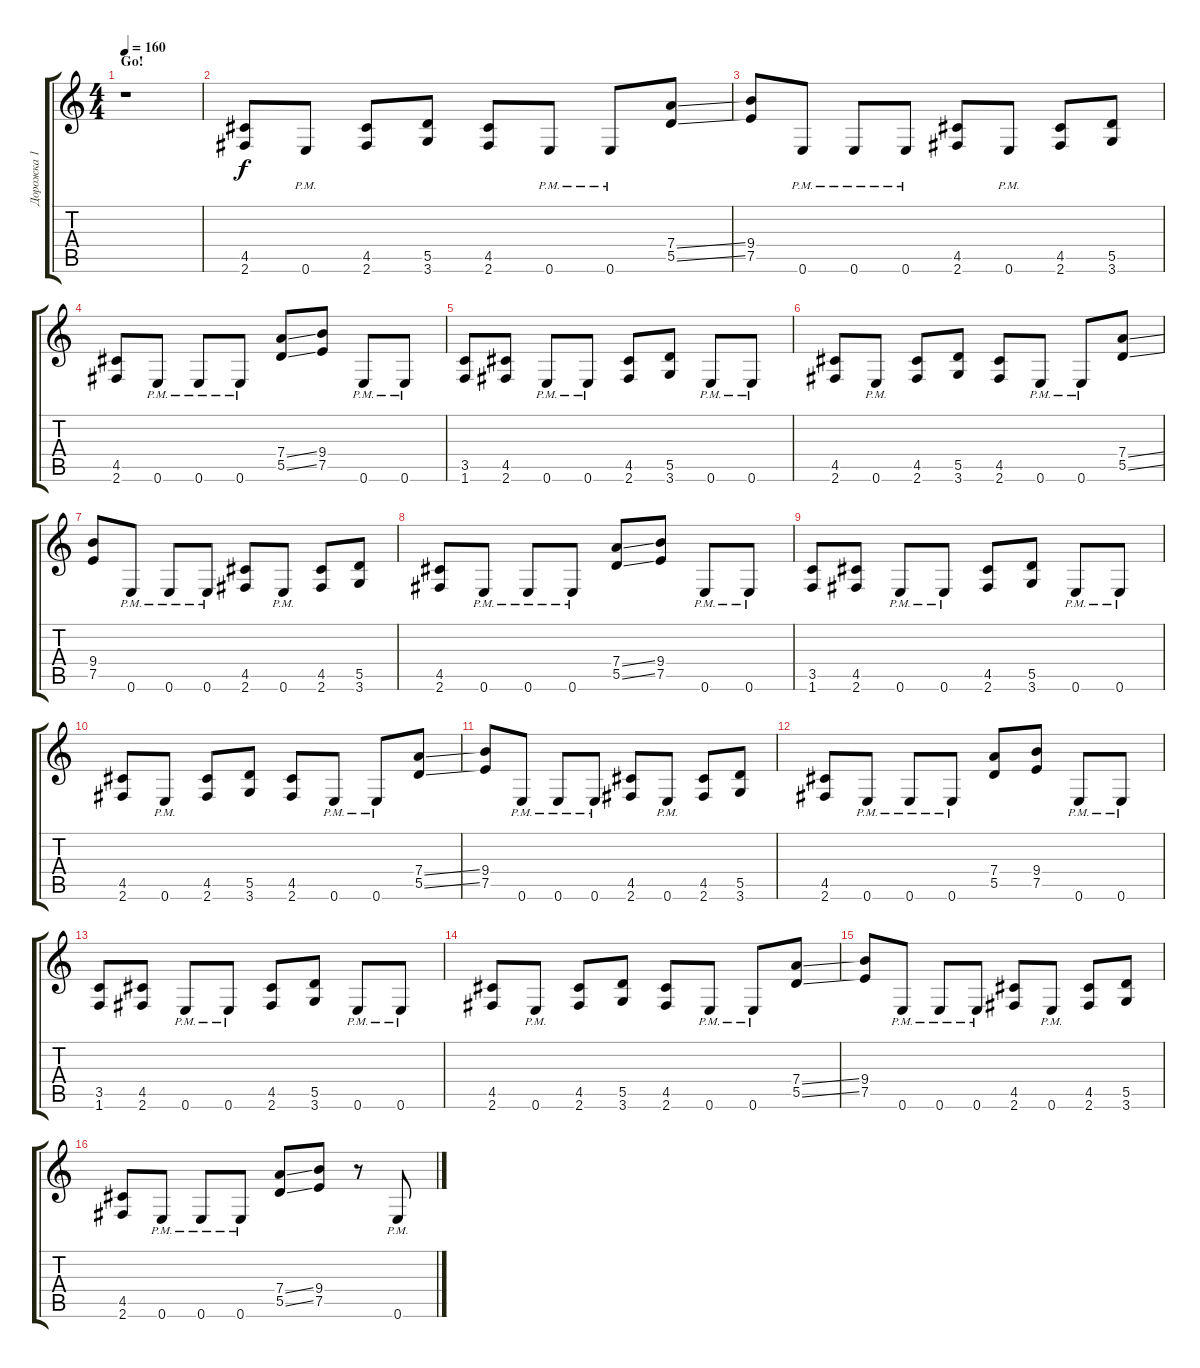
\track ("Дорожка 1" "Дорожка 1") {instrument distortionguitar}
\staff {score tabs}
\tuning (E4 B3 G3 D3 A2 E2) {hide}
\ts (4 4)
\section ("" "Go!")
\tempo 160
\clef g2
\ks c
r.1{dy f} |
(4.5 2.6).8 0.6{pm}.8 (4.5 2.6).8 (5.5 3.6).8 (4.5 2.6).8 0.6{pm}.8 0.6{pm}.8 (7.4{ss} 5.5{ss}).8 |
(9.4 7.5).8 0.6{pm}.8 0.6{pm}.8 0.6{pm}.8 (4.5 2.6).8 0.6{pm}.8 (4.5 2.6).8 (5.5 3.6).8 |
(4.5 2.6).8 0.6{pm}.8 0.6{pm}.8 0.6{pm}.8 (7.4{ss} 5.5{ss}).8 (9.4 7.5).8 0.6{pm}.8 0.6{pm}.8 |
(3.5 1.6).8 (4.5 2.6).8 0.6{pm}.8 0.6{pm}.8 (4.5 2.6).8 (5.5 3.6).8 0.6{pm}.8 0.6{pm}.8 |
(4.5 2.6).8 0.6{pm}.8 (4.5 2.6).8 (5.5 3.6).8 (4.5 2.6).8 0.6{pm}.8 0.6{pm}.8 (7.4{ss} 5.5{ss}).8 |
(9.4 7.5).8 0.6{pm}.8 0.6{pm}.8 0.6{pm}.8 (4.5 2.6).8 0.6{pm}.8 (4.5 2.6).8 (5.5 3.6).8 |
(4.5 2.6).8 0.6{pm}.8 0.6{pm}.8 0.6{pm}.8 (7.4{ss} 5.5{ss}).8 (9.4 7.5).8 0.6{pm}.8 0.6{pm}.8 |
(3.5 1.6).8 (4.5 2.6).8 0.6{pm}.8 0.6{pm}.8 (4.5 2.6).8 (5.5 3.6).8 0.6{pm}.8 0.6{pm}.8 |
(4.5 2.6).8 0.6{pm}.8 (4.5 2.6).8 (5.5 3.6).8 (4.5 2.6).8 0.6{pm}.8 0.6{pm}.8 (7.4{ss} 5.5{ss}).8 |
(9.4 7.5).8 0.6{pm}.8 0.6{pm}.8 0.6{pm}.8 (4.5 2.6).8 0.6{pm}.8 (4.5 2.6).8 (5.5 3.6).8 |
(4.5 2.6).8 0.6{pm}.8 0.6{pm}.8 0.6{pm}.8 (7.4 5.5).8 (9.4 7.5).8 0.6{pm}.8 0.6{pm}.8 |
(3.5 1.6).8 (4.5 2.6).8 0.6{pm}.8 0.6{pm}.8 (4.5 2.6).8 (5.5 3.6).8 0.6{pm}.8 0.6{pm}.8 |
(4.5 2.6).8 0.6{pm}.8 (4.5 2.6).8 (5.5 3.6).8 (4.5 2.6).8 0.6{pm}.8 0.6{pm}.8 (7.4{ss} 5.5{ss}).8 |
(9.4 7.5).8 0.6{pm}.8 0.6{pm}.8 0.6{pm}.8 (4.5 2.6).8 0.6{pm}.8 (4.5 2.6).8 (5.5 3.6).8 |
(4.5 2.6).8 0.6{pm}.8 0.6{pm}.8 0.6{pm}.8 (7.4{ss} 5.5{ss}).8 (9.4 7.5).8 r.8 0.6{pm}.8
